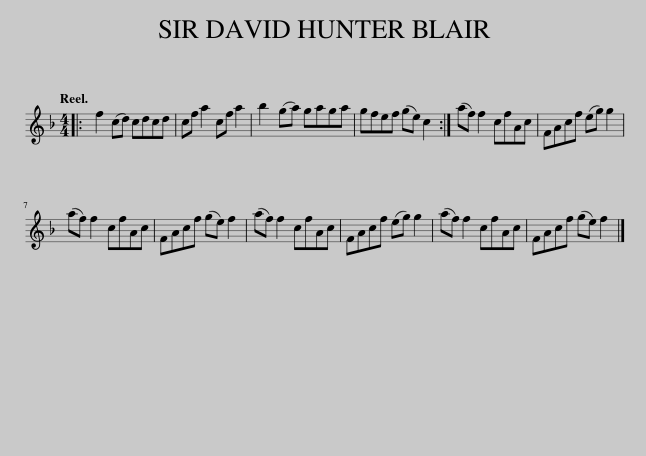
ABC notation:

X:1
L:1/8
Q:1/4=120
M:4/4
I:linebreak $
K:F
V:1 treble
V:1
|: f2 (cd) cdcd | cf a2 cf a2 | b2 (ga) gaga | gfef (ge) c2 :| (af) f2 cfAc | %5
 FAcf (eg) g2 |$ (af) f2 cfAc | FAcf (ge) f2 | (af) f2 cfAc | FAcf (eg) g2 | %10
 (af) f2 cfAc | FAcf (ge) f2 |] %12
